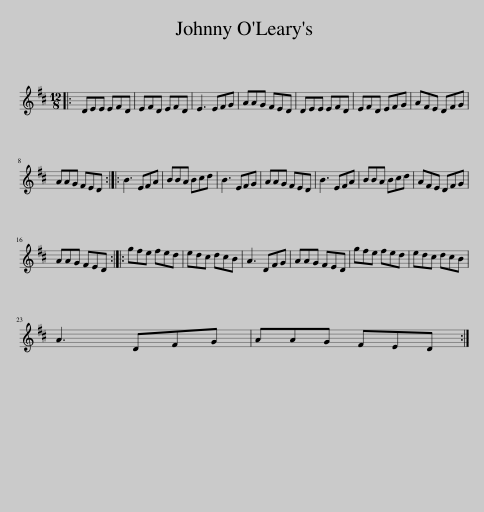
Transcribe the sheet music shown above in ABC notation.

X:1
L:1/8
M:12/8
I:linebreak $
K:D
V:1 treble
V:1
|: DEE EFD | EFD EFD | E3 EFG | AAG FED | DEE EFD | %5
 EFD EFG | AFE DFG |$ AAG FED :: B3 EFA | BBA Bcd | %10
 B3 EFG | AAG FED | B3 EFA | BBA Bcd | AFE DFG |$ %15
 AAG FED :: gfe fed | edc dcB | A3 DFG | AAG FED | %20
 gfe fed | edc dcB |$ A3 DFG | AAG FED :| %24
